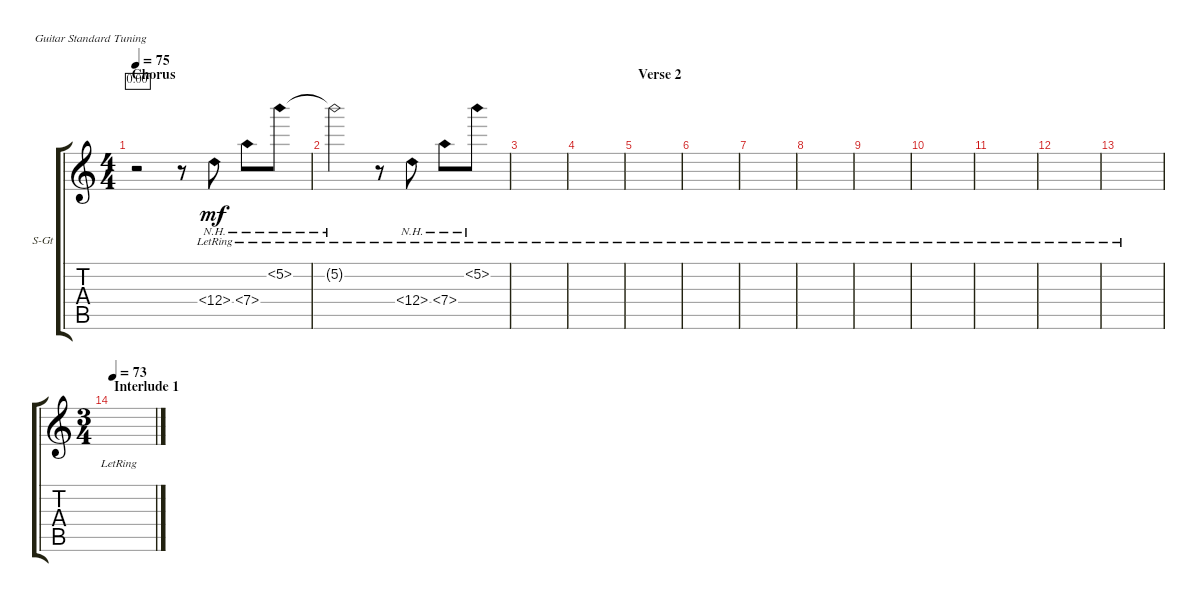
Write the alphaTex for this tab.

\defaultSystemsLayout 4
\bracketExtendMode groupsimilarinstruments
\firstSystemTrackNameOrientation horizontal
\otherSystemsTrackNameOrientation horizontal
\track ("Steel Guitar" "S-Gt") {instrument acousticguitarsteel}
\staff {score tabs}
\tuning (E4 B3 G3 D3 A2 E2)
\ts (4 4)
\section ("" "Chorus")
\tempo 75
\clef g2
\scale
0.333333
\ks c
r.2{dy mf timer} r.8 12.4{nh lr}.8 7.4{nh lr}.8 5.2{nh lr}.8 |
\scale
0.333333 5.2{nh lr t}.2 r.8 12.4{nh lr}.8 7.4{nh lr}.8 5.2{nh lr}.8 |
|
|
\section ("" "Verse 2")
|
|
|
|
|
|
|
|
|
\ts (3 4)
\section ("" "Interlude 1")
\tempo 73
